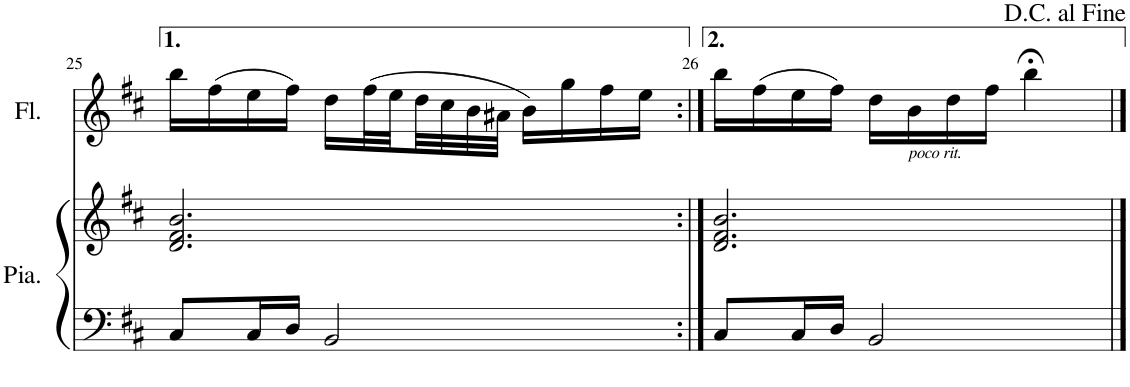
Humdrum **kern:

**kern	**kern	**kern
*part2	*part2	*part1
*staff3	*staff2	*staff1
*I"Piano	*	*I"Flûte
*I'Pia.	*	*I'Fl.
!!LO:PB:g=z
*clefF4	*clefG2	*clefG2
*k[f#c#]	*k[f#c#]	*k[f#c#]
*M3/4	*M3/4	*M3/4
=25	=25	=25
8C#/L	2.d/ 2.f#/ 2.b/	16bb\LL
.	.	(16ff#\
16C#/L	.	16ee\
16D/JJ	.	16ff#\JJ)
2BB/	.	16dd\LL
.	.	(32ff#\L
.	.	32ee\
.	.	32dd\
.	.	32cc#\
.	.	32b\
.	.	32a#X\JJJ
.	.	16b\LL)
.	.	16gg\
.	.	16ff#\
.	.	16ee\JJ
=26:|!	=26:|!	=26:|!
8C#/L	2.d/ 2.f#/ 2.b/	16bb\LL
.	.	(16ff#\
16C#/L	.	16ee\
16D/JJ	.	16ff#\JJ)
2BB/	.	16dd\LL
!	!	!LO:TX:b:i:t=poco rit.
.	.	16b\
.	.	16dd\
.	.	16ff#\JJ
.	.	4bb;<\
==	==	==
*-	*-	*-
